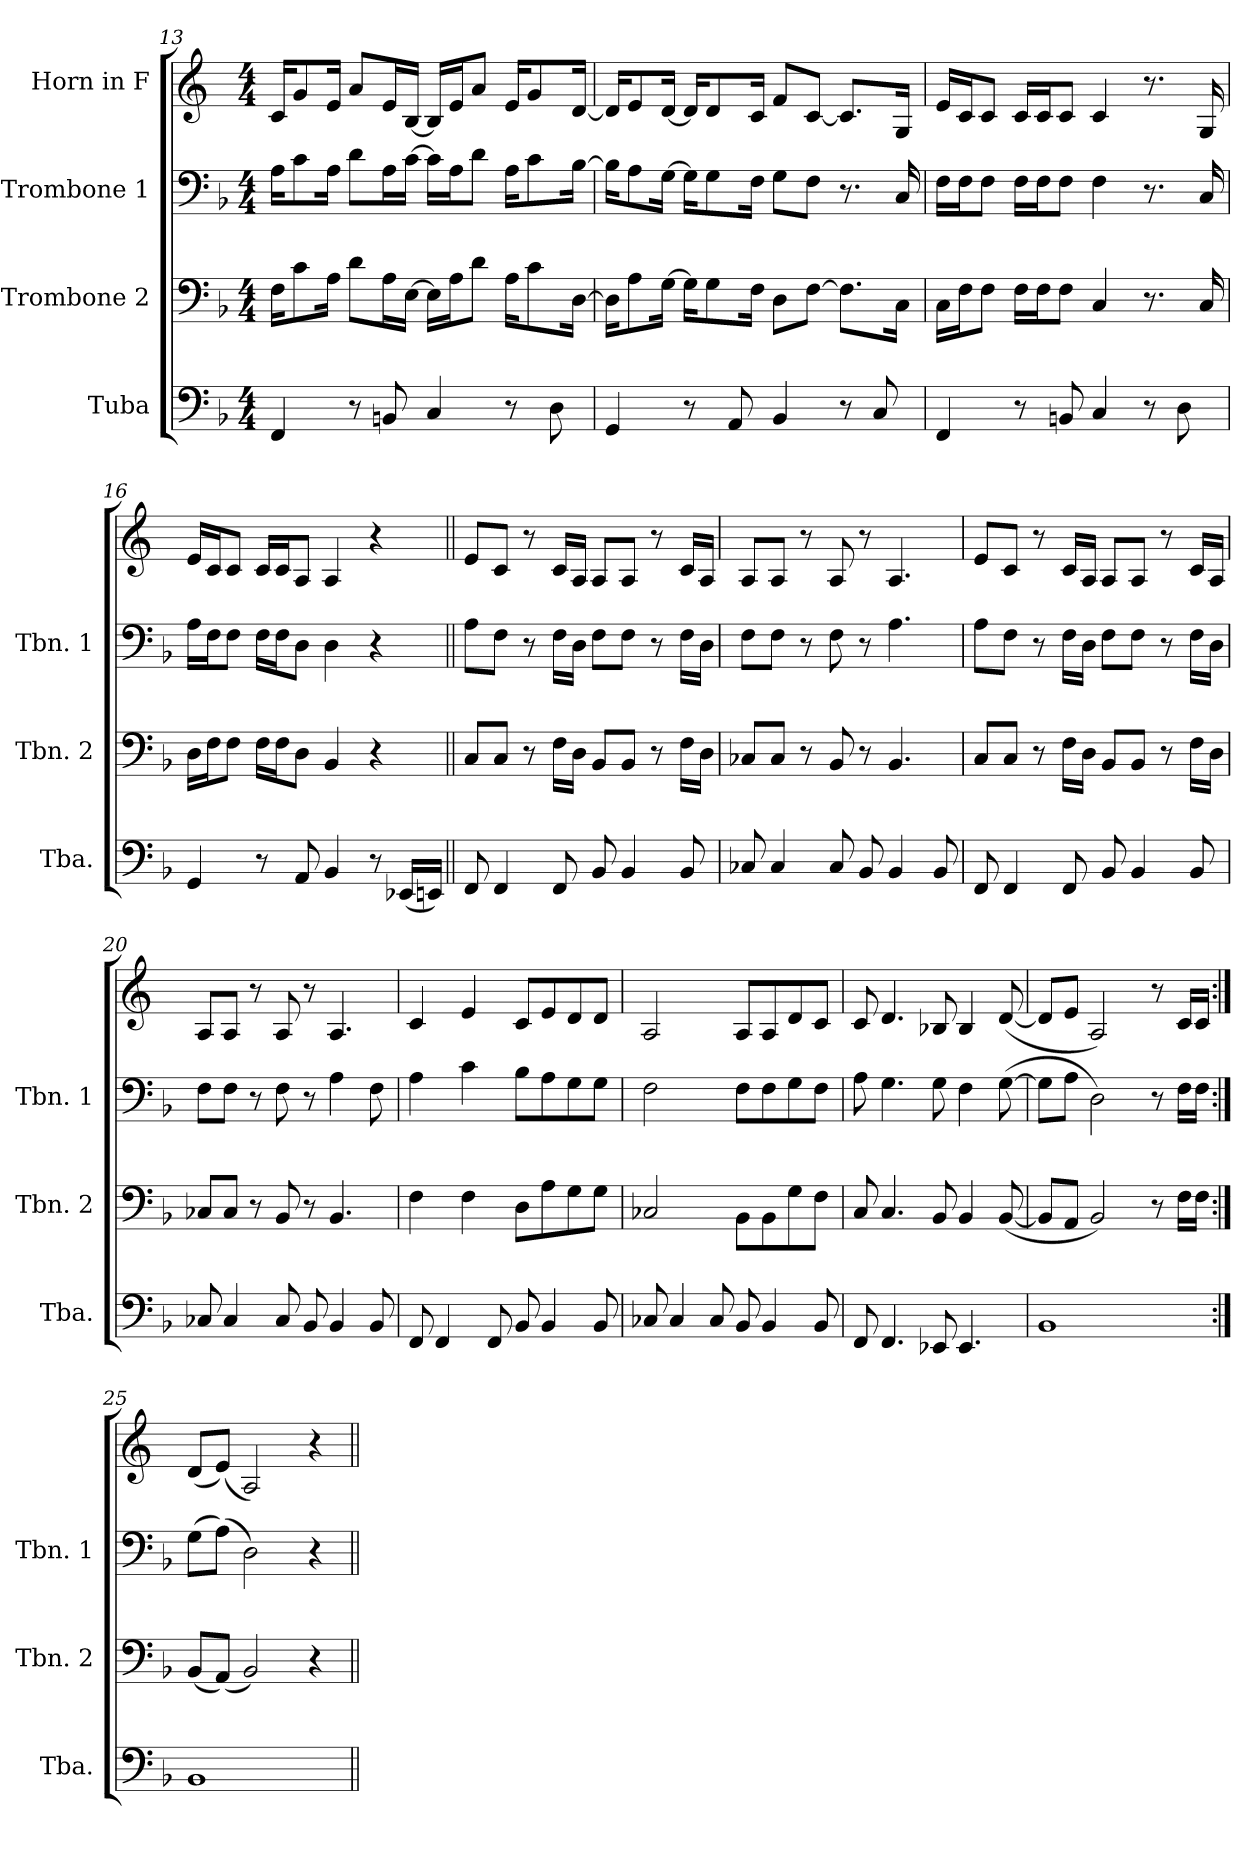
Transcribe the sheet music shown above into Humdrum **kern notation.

**kern	**kern	**kern	**kern
*part4	*part3	*part2	*part1
*staff4	*staff3	*staff2	*staff1
*I"Tuba	*I"Trombone 2	*I"Trombone 1	*I"Horn in F
*I'Tba.	*I'Tbn. 2	*I'Tbn. 1	*
*clefF4	*clefF4	*clefF4	*clefG2
*	*	*	*ITrd4c7
*k[b-]	*k[b-]	*k[b-]	*k[b-]
*M4/4	*M4/4	*M4/4	*M4/4
=13	=13	=13	=13
4FF/	16F\KL	16A\KL	16F/KL
.	8c\	8c\	8c/
.	16A\Jk	16A\Jk	16A/Jk
8r	8d\L	8d\L	8d/L
8BBn/	16A\L	16A\L	16A/L
.	[16E\JJ	[16c\JJ	[16E/JJ
4C/	16E\LL]	16c\LL]	16E/LL]
.	16A\J	16A\J	16A/J
.	8d\J	8d\J	8d/J
8r	16A\KL	16A\KL	16A/KL
.	8c\	8c\	8c/
8D\	.	.	.
.	[16D\Jk	[16B-\Jk	[16G/Jk
!!LO:LB:g=z
=14	=14	=14	=14
4GG/	16D\KL]	16B-\KL]	16G/KL]
.	8A\	8A\	8A/
.	[16G\Jk	[16G\Jk	[16G/Jk
8r	16G\KL]	16G\KL]	16G/KL]
.	8G\	8G\	8G/
8AA/	.	.	.
.	16F\Jk	16F\Jk	16F/Jk
4BB-i/	8D\L	8G\L	8B-/L
.	[8F\J	8F\J	[8F/J
8r	8.F\L]	8.r	8.F/L]
8C/	.	.	.
.	16C\Jk	16C/	16C/Jk
=15	=15	=15	=15
4FF/	16C\LL	16F\LL	16A/LL
.	16F\J	16F\J	16F/J
.	8F\J	8F\J	8F/J
8r	16F\LL	16F\LL	16F/LL
.	16F\J	16F\J	16F/J
8BBn/	8F\J	8F\J	8F/J
4C/	4C/	4F\	4F/
8r	8.r	8.r	8.r
8D\	.	.	.
.	16C/	16C/	16C/
=16	=16	=16	=16
4GG/	16D\LL	16A\LL	16A/LL
.	16F\J	16F\J	16F/J
.	8F\J	8F\J	8F/J
8r	16F\LL	16F\LL	16F/LL
.	16F\J	16F\J	16F/J
8AA/	8D\J	8D\J	8D/J
4BB-i/	4BB-/	4D\	4D/
8r	4r	4r	4r
(16EE-X/LL	.	.	.
16EEn/JJ)	.	.	.
!!LO:PB:g=z
=17||	=17||	=17||	=17||
8FF/	8C/L	8A\L	8A/L
4FF/	8C/J	8F\J	8F/J
.	8r	8r	8r
8FF/	16F\LL	16F\LL	16F/LL
.	16D\JJ	16D\JJ	16D/JJ
8BB-/	8BB-/L	8F\L	8D/L
4BB-/	8BB-/J	8F\J	8D/J
.	8r	8r	8r
8BB-/	16F\LL	16F\LL	16F/LL
.	16D\JJ	16D\JJ	16D/JJ
=18	=18	=18	=18
8C-X/	8C-X/L	8F\L	8D/L
4C-/	8C-/J	8F\J	8D/J
.	8r	8r	8r
8C-/	8BB-/	8F\	8D/
8BB-/	8r	8r	8r
4BB-/	4.BB-/	4.A\	4.D/
8BB-/	.	.	.
=19	=19	=19	=19
8FF/	8C/L	8A\L	8A/L
4FF/	8C/J	8F\J	8F/J
.	8r	8r	8r
8FF/	16F\LL	16F\LL	16F/LL
.	16D\JJ	16D\JJ	16D/JJ
8BB-/	8BB-/L	8F\L	8D/L
4BB-/	8BB-/J	8F\J	8D/J
.	8r	8r	8r
8BB-/	16F\LL	16F\LL	16F/LL
.	16D\JJ	16D\JJ	16D/JJ
=20	=20	=20	=20
8C-X/	8C-X/L	8F\L	8D/L
4C-/	8C-/J	8F\J	8D/J
.	8r	8r	8r
8C-/	8BB-/	8F\	8D/
8BB-/	8r	8r	8r
4BB-/	4.BB-/	4A\	4.D/
8BB-/	.	8F\	.
!!LO:LB:g=z
=21	=21	=21	=21
8FF/	4F\	4A\	4F/
4FF/	.	.	.
.	4F\	4c\	4A/
8FF/	.	.	.
8BB-/	8D\L	8B-\L	8F/L
4BB-/	8A\	8A\	8A/
.	8G\	8G\	8G/
8BB-/	8G\J	8G\J	8G/J
=22	=22	=22	=22
8C-X/	2C-X/	2F\	2D/
4C-/	.	.	.
8C-/	.	.	.
8BB-/	8BB-\L	8F\L	8D/L
4BB-/	8BB-\	8F\	8D/
.	8G\	8G\	8G/
8BB-/	8F\J	8F\J	8F/J
=23	=23	=23	=23
8FF/	8C/	8A\	8F/
4.FF/	4.C/	4.G\	4.G/
8EE-X/	8BB-/	8G\	8E-X/
4.EE-/	4BB-/	4F\	4E-/
.	([8BB-/	([8G\	([8G/
=24	=24	=24	=24
1BB-	8BB-/L]	8G\L]	8G/L]
.	8AA/J	8A\J	8A/J
.	2BB-/)	2D\)	2D/)
.	8r	8r	8r
.	16F\LL	16F\LL	16F/LL
.	16F\JJ	16F\JJ	16F/JJ
=25:|!	=25:|!	=25:|!	=25:|!
1BB-	(8BB-/L	(8G\L	(8G/L
.	(8AA/J)	(8A\J)	(8A/J)
.	2BB-/)	2D\)	2D/)
.	4r	4r	4r
=||	=||	=||	=||
*-	*-	*-	*-
